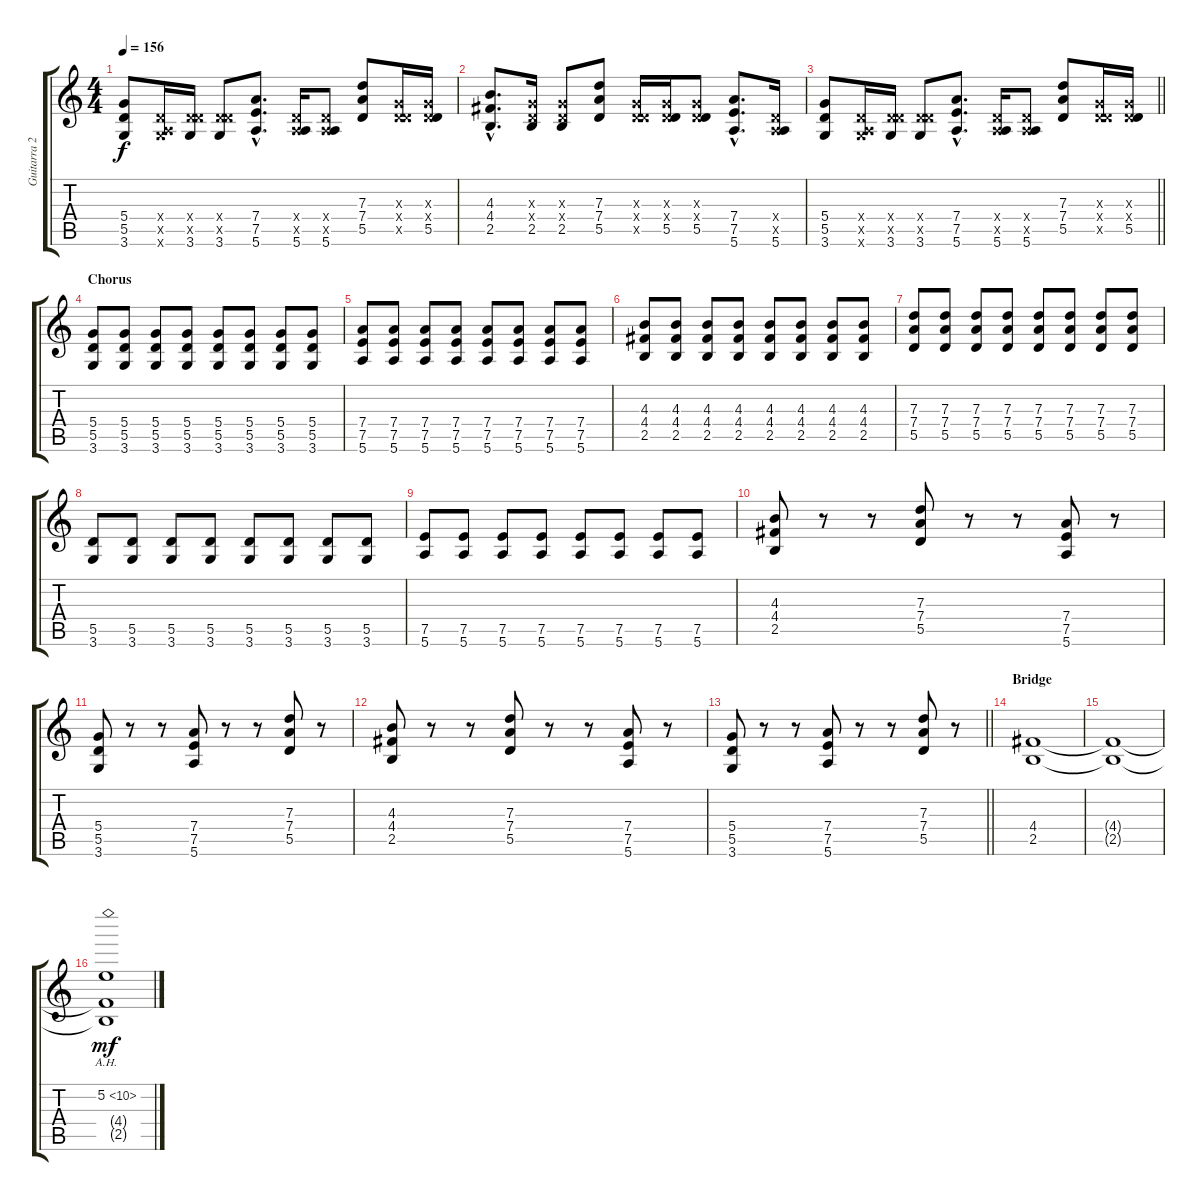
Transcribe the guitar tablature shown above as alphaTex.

\track ("Guitarra 2 - Erik" "Guitarra 2") {instrument distortionguitar}
\staff {score tabs}
\tuning (E4 B3 G3 D3 A2 E2) {hide}
\ts (4 4)
\tempo 156
\clef g2
\ks c
(5.4 5.5 3.6).8{dy f} (0.4{x} 0.5{x} 3.6{x}).16 (0.4{x} 5.5{x} 3.6).16 (0.4{x} 5.5{x} 3.6).8 (7.4{hac} 7.5{hac} 5.6{hac}).8{d} (0.4{x} 0.5{x} 5.6).16 (0.4{x} 0.5{x} 5.6).8 (7.3 7.4 5.5).8 (0.3{x} 0.4{x} 5.5{x}).16 (0.3{x} 0.4{x} 5.5).16 |
(4.3{hac} 4.4{hac} 2.5{hac}).8{d} (0.3{x} 0.4{x} 2.5).16 (0.3{x} 0.4{x} 2.5).8 (7.3 7.4 5.5).8 (0.3{x} 0.4{x} 5.5{x}).16 (0.3{x} 0.4{x} 5.5).16 (0.3{x} 0.4{x} 5.5).8 (7.4{hac} 7.5{hac} 5.6{hac}).8{d} (0.4{x} 0.5{x} 5.6).16 |
\barLineRight lightlight
(5.4 5.5 3.6).8 (0.4{x} 0.5{x} 3.6{x}).16 (0.4{x} 5.5{x} 3.6).16 (0.4{x} 5.5{x} 3.6).8 (7.4{hac} 7.5{hac} 5.6{hac}).8{d} (0.4{x} 0.5{x} 5.6).16 (0.4{x} 0.5{x} 5.6).8 (7.3 7.4 5.5).8 (0.3{x} 0.4{x} 5.5{x}).16 (0.3{x} 0.4{x} 5.5).16 |
\section ("" "Chorus")
(5.4 5.5 3.6).8{volume 14 instrument distortionguitar} (5.4 5.5 3.6).8 (5.4 5.5 3.6).8 (5.4 5.5 3.6).8 (5.4 5.5 3.6).8 (5.4 5.5 3.6).8 (5.4 5.5 3.6).8 (5.4 5.5 3.6).8 |
(7.4 7.5 5.6).8 (7.4 7.5 5.6).8 (7.4 7.5 5.6).8 (7.4 7.5 5.6).8 (7.4 7.5 5.6).8 (7.4 7.5 5.6).8 (7.4 7.5 5.6).8 (7.4 7.5 5.6).8 |
(4.3 4.4 2.5).8 (4.3 4.4 2.5).8 (4.3 4.4 2.5).8 (4.3 4.4 2.5).8 (4.3 4.4 2.5).8 (4.3 4.4 2.5).8 (4.3 4.4 2.5).8 (4.3 4.4 2.5).8 |
(7.3 7.4 5.5).8 (7.3 7.4 5.5).8 (7.3 7.4 5.5).8 (7.3 7.4 5.5).8 (7.3 7.4 5.5).8 (7.3 7.4 5.5).8 (7.3 7.4 5.5).8 (7.3 7.4 5.5).8 |
(5.5 3.6).8{volume 14 instrument distortionguitar} (5.5 3.6).8 (5.5 3.6).8 (5.5 3.6).8 (5.5 3.6).8 (5.5 3.6).8 (5.5 3.6).8 (5.5 3.6).8 |
(7.5 5.6).8 (7.5 5.6).8 (7.5 5.6).8 (7.5 5.6).8 (7.5 5.6).8 (7.5 5.6).8 (7.5 5.6).8 (7.5 5.6).8 |
(4.3 4.4 2.5).8 r.8 r.8 (7.3 7.4 5.5).8 r.8 r.8 (7.4 7.5 5.6).8 r.8 |
(5.4 5.5 3.6).8 r.8 r.8 (7.4 7.5 5.6).8 r.8 r.8 (7.3 7.4 5.5).8 r.8 |
(4.3 4.4 2.5).8 r.8 r.8 (7.3 7.4 5.5).8 r.8 r.8 (7.4 7.5 5.6).8 r.8 |
\barLineRight lightlight
(5.4 5.5 3.6).8 r.8 r.8 (7.4 7.5 5.6).8 r.8 r.8 (7.3 7.4 5.5).8 r.8 |
\section ("" "Bridge")
(4.4 2.5).1 |
(4.4{t} 2.5{t}).1 |
(5.2{ah 5} 4.4{t} 2.5{t}).1{dy mf}
